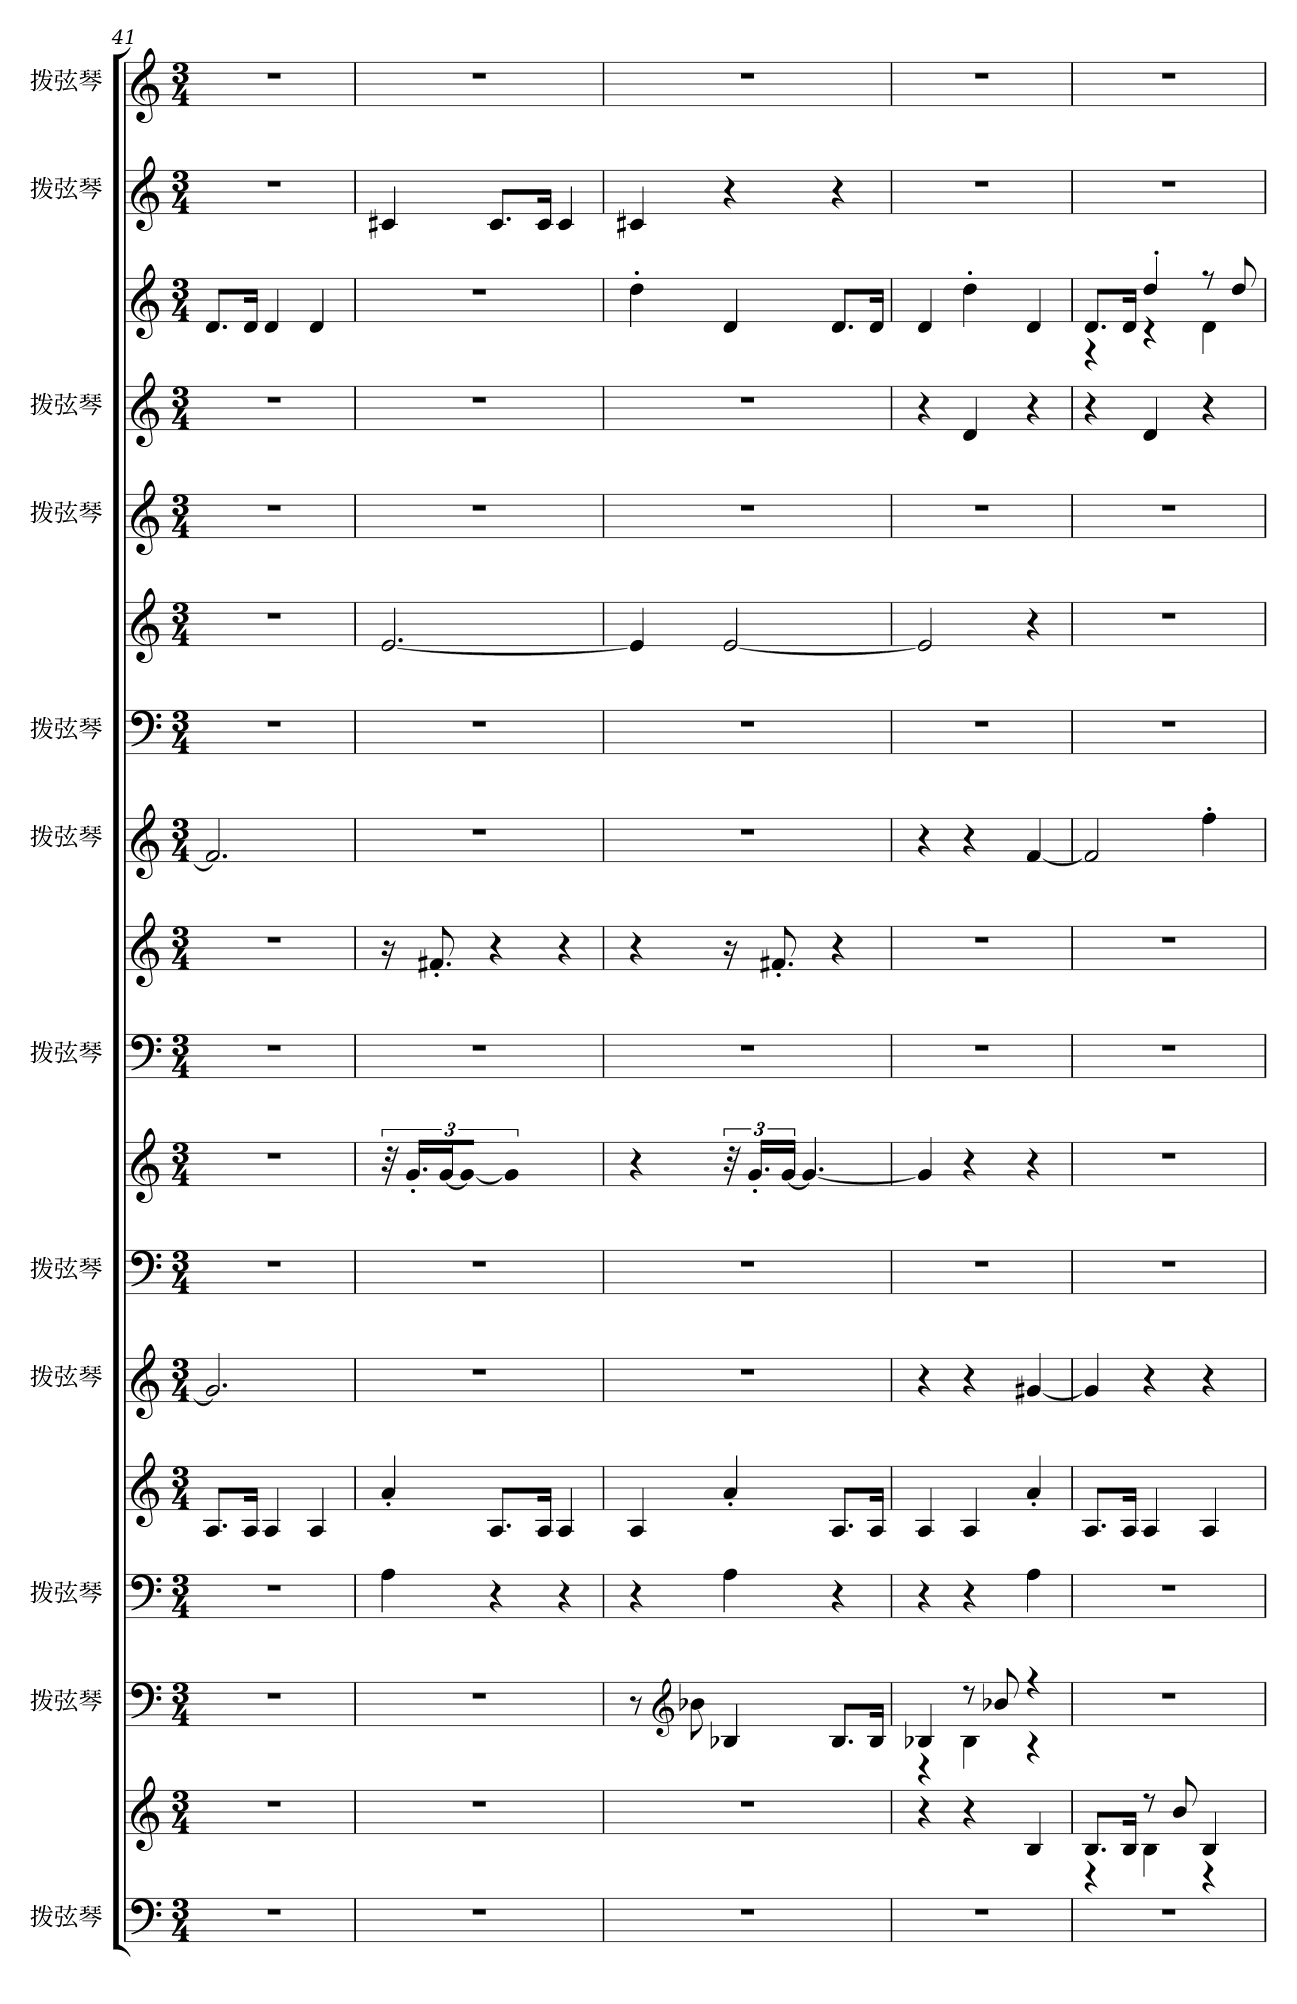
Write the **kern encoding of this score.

**kern	**kern	**kern	**kern	**kern	**kern	**kern	**kern	**kern	**kern	**kern	**kern	**kern	**kern	**kern	**kern	**kern	**kern
*part12	*part12	*part11	*part10	*part10	*part9	*part8	*part8	*part7	*part7	*part6	*part5	*part5	*part4	*part3	*part3	*part2	*part1
*staff18	*staff17	*staff16	*staff15	*staff14	*staff13	*staff12	*staff11	*staff10	*staff9	*staff8	*staff7	*staff6	*staff5	*staff4	*staff3	*staff2	*staff1
*I"拨弦琴	*	*I"拨弦琴	*I"拨弦琴	*	*I"拨弦琴	*I"拨弦琴	*	*I"拨弦琴	*	*I"拨弦琴	*I"拨弦琴	*	*I"拨弦琴	*I"拨弦琴	*	*I"拨弦琴	*I"拨弦琴
*clefF4	*clefG2	*clefF4	*clefF4	*clefG2	*clefG2	*clefF4	*clefG2	*clefF4	*clefG2	*clefG2	*clefF4	*clefG2	*clefG2	*clefG2	*clefG2	*clefG2	*clefG2
*k[]	*k[]	*k[]	*k[]	*k[]	*k[]	*k[]	*k[]	*k[]	*k[]	*k[]	*k[]	*k[]	*k[]	*k[]	*k[]	*k[]	*k[]
*M3/4	*M3/4	*M3/4	*M3/4	*M3/4	*M3/4	*M3/4	*M3/4	*M3/4	*M3/4	*M3/4	*M3/4	*M3/4	*M3/4	*M3/4	*M3/4	*M3/4	*M3/4
=41	=41	=41	=41	=41	=41	=41	=41	=41	=41	=41	=41	=41	=41	=41	=41	=41	=41
2.r	2.r	2.r	2.r	8.A/L	2.g#/]	2.r	2.r	2.r	2.r	2.f/]	2.r	2.r	2.r	2.r	8.d/L	2.r	2.r
.	.	.	.	16A/Jk	.	.	.	.	.	.	.	.	.	.	16d/Jk	.	.
.	.	.	.	4A/	.	.	.	.	.	.	.	.	.	.	4d/	.	.
.	.	.	.	4A/	.	.	.	.	.	.	.	.	.	.	4d/	.	.
=42	=42	=42	=42	=42	=42	=42	=42	=42	=42	=42	=42	=42	=42	=42	=42	=42	=42
2.r	2.r	2.r	4A\	4a'/	2.r	2.r	48r	2.r	16r	2.r	2.r	[2.e/	2.r	2.r	2.r	4c#X/	2.r
.	.	.	.	.	.	.	24.g'/LL	.	.	.	.	.	.	.	.	.	.
.	.	.	.	.	.	.	.	.	8.f#X'/	.	.	.	.	.	.	.	.
.	.	.	.	.	.	.	[24g/J	.	.	.	.	.	.	.	.	.	.
.	.	.	.	.	.	.	8g/J_	.	.	.	.	.	.	.	.	.	.
.	.	.	4r	8.A/L	.	.	2g/]	.	4r	.	.	.	.	.	.	8.c#/L	.
.	.	.	.	16A/Jk	.	.	.	.	.	.	.	.	.	.	.	16c#/Jk	.
.	.	.	4r	4A/	.	.	.	.	4r	.	.	.	.	.	.	4c#/	.
=43	=43	=43	=43	=43	=43	=43	=43	=43	=43	=43	=43	=43	=43	=43	=43	=43	=43
2.r	2.r	8r	4r	4A/	2.r	2.r	4r	2.r	4r	2.r	2.r	4e/]	2.r	2.r	4dd'\	4c#X/	2.r
*	*	*clefG2	*	*	*	*	*	*	*	*	*	*	*	*	*	*	*
.	.	8b-X\	.	.	.	.	.	.	.	.	.	.	.	.	.	.	.
.	.	4B-X/	4A\	4a'/	.	.	48r	.	16r	.	.	[2e/	.	.	4d/	4r	.
.	.	.	.	.	.	.	24.g'/LL	.	.	.	.	.	.	.	.	.	.
.	.	.	.	.	.	.	.	.	8.f#X'/	.	.	.	.	.	.	.	.
.	.	.	.	.	.	.	[24g/JJ	.	.	.	.	.	.	.	.	.	.
.	.	.	.	.	.	.	4.g/_	.	.	.	.	.	.	.	.	.	.
.	.	8.B-/L	4r	8.A/L	.	.	.	.	4r	.	.	.	.	.	8.d/L	4r	.
.	.	16B-/Jk	.	16A/Jk	.	.	.	.	.	.	.	.	.	.	16d/Jk	.	.
=44	=44	=44	=44	=44	=44	=44	=44	=44	=44	=44	=44	=44	=44	=44	=44	=44	=44
*	*	*^	*	*	*	*	*	*	*	*	*	*	*	*	*	*	*
2.r	4r	4B-X/	4r	4r	4A/	4r	2.r	4g/]	2.r	2.r	4r	2.r	2e/]	2.r	4r	4d/	2.r	2.r
.	4r	8r	4B-\	4r	4A/	4r	.	4r	.	.	4r	.	.	.	4d/	4dd'\	.	.
.	.	8b-X/	.	.	.	.	.	.	.	.	.	.	.	.	.	.	.	.
.	4B/	4r	4r	4A\	4a'/	[4g#X/	.	4r	.	.	[4f/	.	4r	.	4r	4d/	.	.
*	*	*v	*v	*	*	*	*	*	*	*	*	*	*	*	*	*	*	*
!!LO:PB:g=z
=45	=45	=45	=45	=45	=45	=45	=45	=45	=45	=45	=45	=45	=45	=45	=45	=45	=45
*	*^	*	*	*	*	*	*	*	*	*	*	*	*	*	*^	*	*
2.r	8.B/L	4r	2.r	2.r	8.A/L	4g#/]	2.r	2.r	2.r	2.r	2f/]	2.r	2.r	2.r	4r	8.d/L	4r	2.r	2.r
.	16B/Jk	.	.	.	16A/Jk	.	.	.	.	.	.	.	.	.	.	16d/Jk	.	.	.
.	8r	4B\	.	.	4A/	4r	.	.	.	.	.	.	.	.	4d/	4dd'/	4r	.	.
.	8b/	.	.	.	.	.	.	.	.	.	.	.	.	.	.	.	.	.	.
.	4B/	4r	.	.	4A/	4r	.	.	.	.	4ff'\	.	.	.	4r	8r	4d\	.	.
.	.	.	.	.	.	.	.	.	.	.	.	.	.	.	.	8dd/	.	.	.
*	*v	*v	*	*	*	*	*	*	*	*	*	*	*	*	*	*v	*v	*	*
=	=	=	=	=	=	=	=	=	=	=	=	=	=	=	=	=	=
*-	*-	*-	*-	*-	*-	*-	*-	*-	*-	*-	*-	*-	*-	*-	*-	*-	*-
